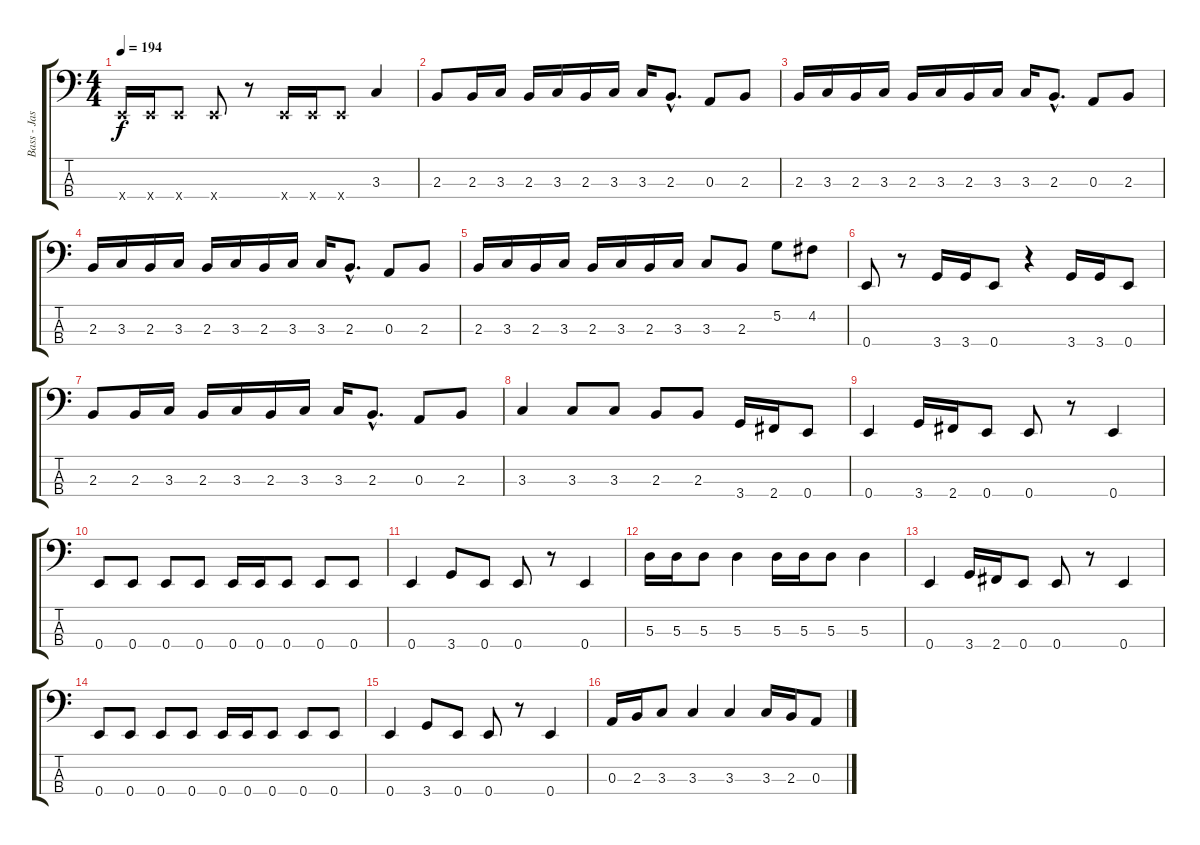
\track ("Bass - Jason" "Bass - Jas") {instrument electricbassfinger}
\staff {score tabs}
\tuning (G2 D2 A1 E1) {hide}
\ts (4 4)
\tempo 194
\clef f4
\ks c
0.4{x}.16{dy f} 0.4{x}.16 0.4{x}.8 0.4{x}.8 r.8 0.4{x}.16 0.4{x}.16 0.4{x}.8 3.3.4 |
2.3.8 2.3.16 3.3.16 2.3.16 3.3.16 2.3.16 3.3.16 3.3.16 2.3{hac}.8{d} 0.3.8 2.3.8 |
2.3.16 3.3.16 2.3.16 3.3.16 2.3.16 3.3.16 2.3.16 3.3.16 3.3.16 2.3{hac}.8{d} 0.3.8 2.3.8 |
2.3.16 3.3.16 2.3.16 3.3.16 2.3.16 3.3.16 2.3.16 3.3.16 3.3.16 2.3{hac}.8{d} 0.3.8 2.3.8 |
2.3.16 3.3.16 2.3.16 3.3.16 2.3.16 3.3.16 2.3.16 3.3.16 3.3.8 2.3.8 5.2.8 4.2.8 |
0.4.8 r.8 3.4.16 3.4.16 0.4.8 r.4 3.4.16 3.4.16 0.4.8 |
2.3.8 2.3.16 3.3.16 2.3.16 3.3.16 2.3.16 3.3.16 3.3.16 2.3{hac}.8{d} 0.3.8 2.3.8 |
3.3.4 3.3.8 3.3.8 2.3.8 2.3.8 3.4.16 2.4.16 0.4.8 |
0.4.4 3.4.16 2.4.16 0.4.8 0.4.8 r.8 0.4.4 |
0.4.8 0.4.8 0.4.8 0.4.8 0.4.16 0.4.16 0.4.8 0.4.8 0.4.8 |
0.4.4 3.4.8 0.4.8 0.4.8 r.8 0.4.4 |
5.3.16 5.3.16 5.3.8 5.3.4 5.3.16 5.3.16 5.3.8 5.3.4 |
0.4.4 3.4.16 2.4.16 0.4.8 0.4.8 r.8 0.4.4 |
0.4.8 0.4.8 0.4.8 0.4.8 0.4.16 0.4.16 0.4.8 0.4.8 0.4.8 |
0.4.4 3.4.8 0.4.8 0.4.8 r.8 0.4.4 |
0.3.16 2.3.16 3.3.8 3.3.4 3.3.4 3.3.16 2.3.16 0.3.8
